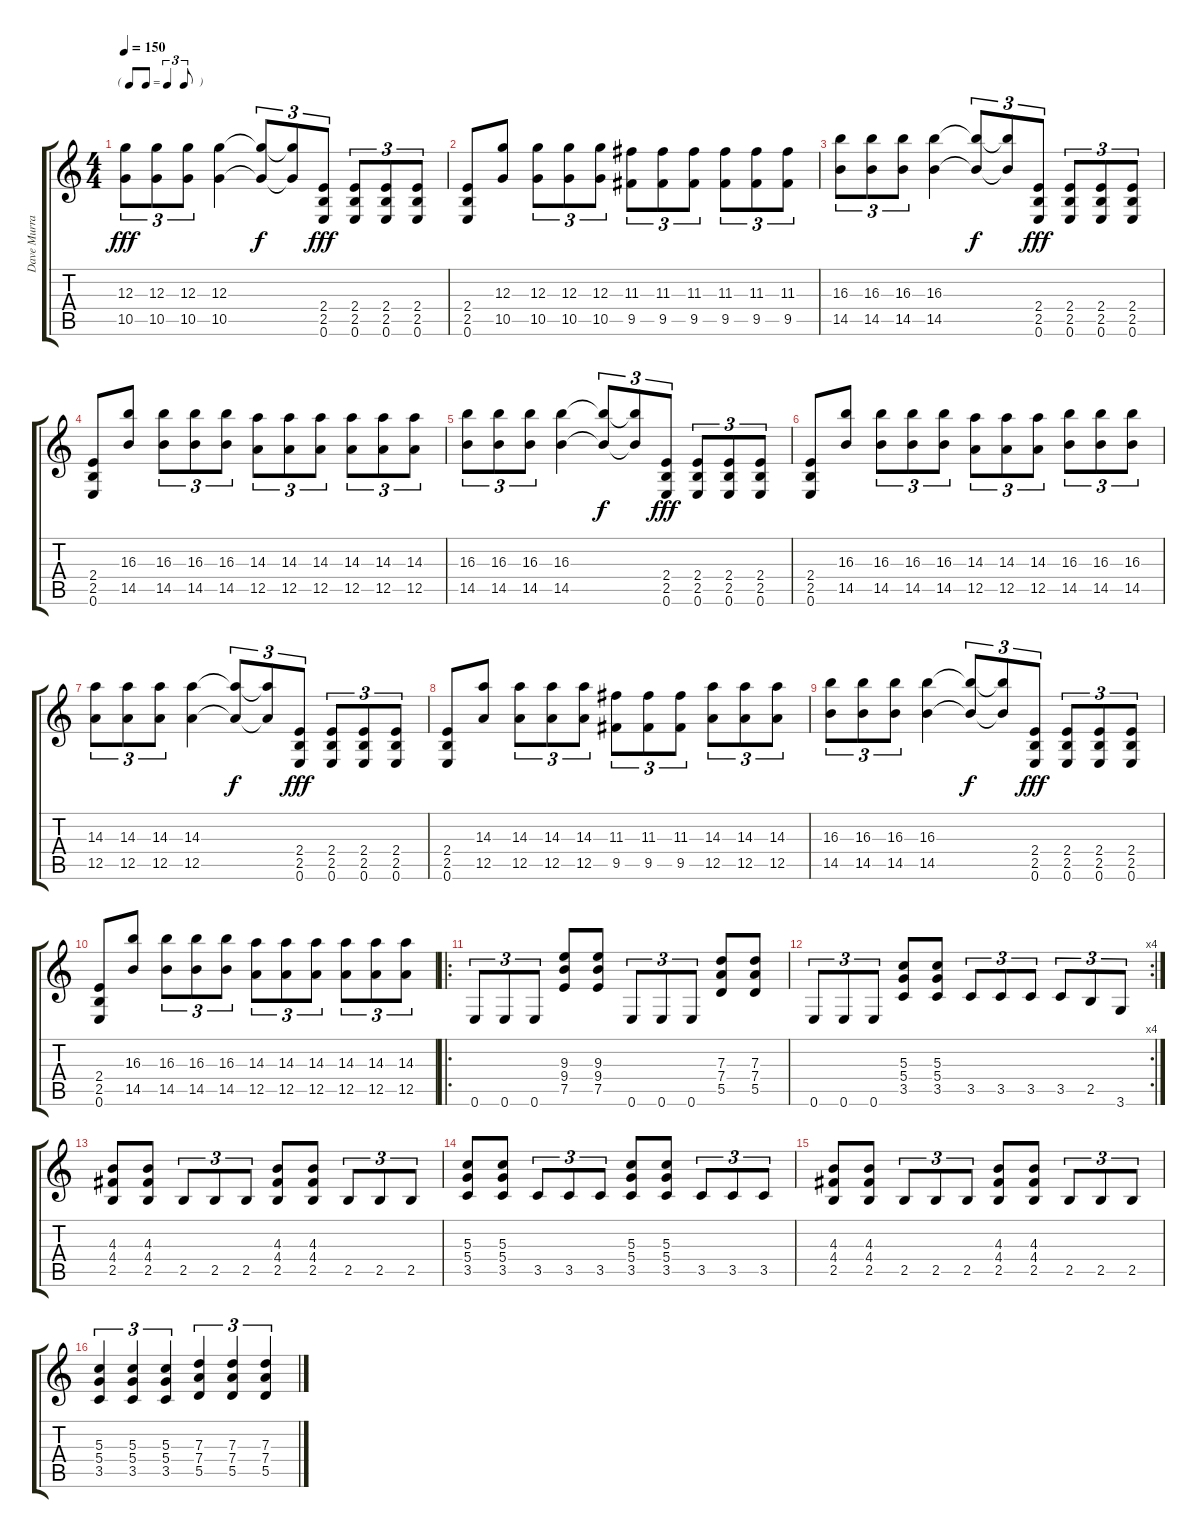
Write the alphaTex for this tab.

\track ("Dave Murray" "Dave Murra") {instrument overdrivenguitar}
\staff {score tabs}
\tuning (E4 B3 G3 D3 A2 E2) {hide}
\ts (4 4)
\tf triplet8th
\tempo 150
\clef g2
\ks c
(12.3 10.5).8{tu (3 2) dy fff} (12.3 10.5).8{tu (3 2)} (12.3 10.5).8{tu (3 2)} (12.3 10.5).4 (12.3{t} 10.5{t}).8{tu (3 2) dy f} (12.3{t} 10.5{t}).8{tu (3 2)} (2.4 2.5 0.6).8{tu (3 2) dy fff} (2.4 2.5 0.6).8{tu (3 2)} (2.4 2.5 0.6).8{tu (3 2)} (2.4 2.5 0.6).8{tu (3 2)} |
(2.4 2.5 0.6).8 (12.3 10.5).8 (12.3 10.5).8{tu (3 2)} (12.3 10.5).8{tu (3 2)} (12.3 10.5).8{tu (3 2)} (11.3 9.5).8{tu (3 2)} (11.3 9.5).8{tu (3 2)} (11.3 9.5).8{tu (3 2)} (11.3 9.5).8{tu (3 2)} (11.3 9.5).8{tu (3 2)} (11.3 9.5).8{tu (3 2)} |
(16.3 14.5).8{tu (3 2)} (16.3 14.5).8{tu (3 2)} (16.3 14.5).8{tu (3 2)} (16.3 14.5).4 (16.3{t} 14.5{t}).8{tu (3 2) dy f} (16.3{t} 14.5{t}).8{tu (3 2)} (2.4 2.5 0.6).8{tu (3 2) dy fff} (2.4 2.5 0.6).8{tu (3 2)} (2.4 2.5 0.6).8{tu (3 2)} (2.4 2.5 0.6).8{tu (3 2)} |
(2.4 2.5 0.6).8 (16.3 14.5).8 (16.3 14.5).8{tu (3 2)} (16.3 14.5).8{tu (3 2)} (16.3 14.5).8{tu (3 2)} (14.3 12.5).8{tu (3 2)} (14.3 12.5).8{tu (3 2)} (14.3 12.5).8{tu (3 2)} (14.3 12.5).8{tu (3 2)} (14.3 12.5).8{tu (3 2)} (14.3 12.5).8{tu (3 2)} |
(16.3 14.5).8{tu (3 2)} (16.3 14.5).8{tu (3 2)} (16.3 14.5).8{tu (3 2)} (16.3 14.5).4 (16.3{t} 14.5{t}).8{tu (3 2) dy f} (16.3{t} 14.5{t}).8{tu (3 2)} (2.4 2.5 0.6).8{tu (3 2) dy fff} (2.4 2.5 0.6).8{tu (3 2)} (2.4 2.5 0.6).8{tu (3 2)} (2.4 2.5 0.6).8{tu (3 2)} |
(2.4 2.5 0.6).8 (16.3 14.5).8 (16.3 14.5).8{tu (3 2)} (16.3 14.5).8{tu (3 2)} (16.3 14.5).8{tu (3 2)} (14.3 12.5).8{tu (3 2)} (14.3 12.5).8{tu (3 2)} (14.3 12.5).8{tu (3 2)} (16.3 14.5).8{tu (3 2)} (16.3 14.5).8{tu (3 2)} (16.3 14.5).8{tu (3 2)} |
(14.3 12.5).8{tu (3 2)} (14.3 12.5).8{tu (3 2)} (14.3 12.5).8{tu (3 2)} (14.3 12.5).4 (14.3{t} 12.5{t}).8{tu (3 2) dy f} (14.3{t} 12.5{t}).8{tu (3 2)} (2.4 2.5 0.6).8{tu (3 2) dy fff} (2.4 2.5 0.6).8{tu (3 2)} (2.4 2.5 0.6).8{tu (3 2)} (2.4 2.5 0.6).8{tu (3 2)} |
(2.4 2.5 0.6).8 (14.3 12.5).8 (14.3 12.5).8{tu (3 2)} (14.3 12.5).8{tu (3 2)} (14.3 12.5).8{tu (3 2)} (11.3 9.5).8{tu (3 2)} (11.3 9.5).8{tu (3 2)} (11.3 9.5).8{tu (3 2)} (14.3 12.5).8{tu (3 2)} (14.3 12.5).8{tu (3 2)} (14.3 12.5).8{tu (3 2)} |
(16.3 14.5).8{tu (3 2)} (16.3 14.5).8{tu (3 2)} (16.3 14.5).8{tu (3 2)} (16.3 14.5).4 (16.3{t} 14.5{t}).8{tu (3 2) dy f} (16.3{t} 14.5{t}).8{tu (3 2)} (2.4 2.5 0.6).8{tu (3 2) dy fff} (2.4 2.5 0.6).8{tu (3 2)} (2.4 2.5 0.6).8{tu (3 2)} (2.4 2.5 0.6).8{tu (3 2)} |
(2.4 2.5 0.6).8 (16.3 14.5).8 (16.3 14.5).8{tu (3 2)} (16.3 14.5).8{tu (3 2)} (16.3 14.5).8{tu (3 2)} (14.3 12.5).8{tu (3 2)} (14.3 12.5).8{tu (3 2)} (14.3 12.5).8{tu (3 2)} (14.3 12.5).8{tu (3 2)} (14.3 12.5).8{tu (3 2)} (14.3 12.5).8{tu (3 2)} |
\ro
0.6.8{tu (3 2)} 0.6.8{tu (3 2)} 0.6.8{tu (3 2)} (9.3 9.4 7.5).8 (9.3 9.4 7.5).8 0.6.8{tu (3 2)} 0.6.8{tu (3 2)} 0.6.8{tu (3 2)} (7.3 7.4 5.5).8 (7.3 7.4 5.5).8 |
\rc 4
0.6.8{tu (3 2)} 0.6.8{tu (3 2)} 0.6.8{tu (3 2)} (5.3 5.4 3.5).8 (5.3 5.4 3.5).8 3.5.8{tu (3 2)} 3.5.8{tu (3 2)} 3.5.8{tu (3 2)} 3.5.8{tu (3 2)} 2.5.8{tu (3 2)} 3.6.8{tu (3 2)} |
(4.3 4.4 2.5).8 (4.3 4.4 2.5).8 2.5.8{tu (3 2)} 2.5.8{tu (3 2)} 2.5.8{tu (3 2)} (4.3 4.4 2.5).8 (4.3 4.4 2.5).8 2.5.8{tu (3 2)} 2.5.8{tu (3 2)} 2.5.8{tu (3 2)} |
(5.3 5.4 3.5).8 (5.3 5.4 3.5).8 3.5.8{tu (3 2)} 3.5.8{tu (3 2)} 3.5.8{tu (3 2)} (5.3 5.4 3.5).8 (5.3 5.4 3.5).8 3.5.8{tu (3 2)} 3.5.8{tu (3 2)} 3.5.8{tu (3 2)} |
(4.3 4.4 2.5).8 (4.3 4.4 2.5).8 2.5.8{tu (3 2)} 2.5.8{tu (3 2)} 2.5.8{tu (3 2)} (4.3 4.4 2.5).8 (4.3 4.4 2.5).8 2.5.8{tu (3 2)} 2.5.8{tu (3 2)} 2.5.8{tu (3 2)} |
(5.3 5.4 3.5).4{tu (3 2)} (5.3 5.4 3.5).4{tu (3 2)} (5.3 5.4 3.5).4{tu (3 2)} (7.3 7.4 5.5).4{tu (3 2)} (7.3 7.4 5.5).4{tu (3 2)} (7.3 7.4 5.5).4{tu (3 2)}
